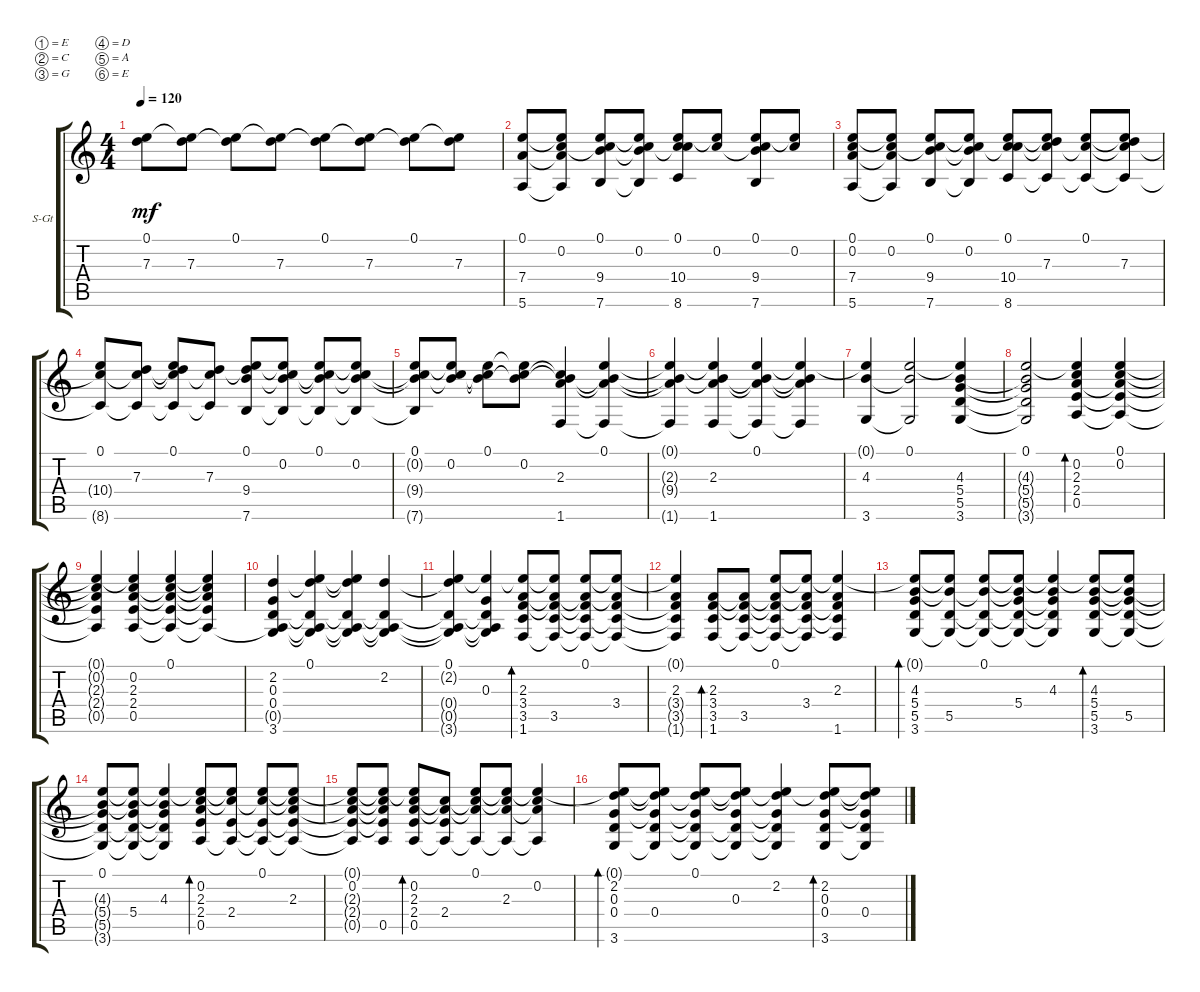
\defaultSystemsLayout 4
\bracketExtendMode groupsimilarinstruments
\firstSystemTrackNameOrientation horizontal
\otherSystemsTrackNameOrientation horizontal
\track ("Steel Guitar" "S-Gt") {instrument acousticguitarsteel}
\staff {score tabs}
\tuning (E4 C4 G3 D3 A2 E2)
\ts (4 4)
\tempo 120
\clef g2
\ks c
(0.1 7.3{t}).8{dy mf} (0.1{t} 7.3).8 (0.1 7.3{t}).8 (0.1{t} 7.3).8 (0.1 7.3{t}).8 (0.1{t} 7.3).8 (0.1 7.3{t}).8 (0.1{t} 7.3).8 |
(0.1 5.6 7.4).8 (0.2 7.4{t} 5.6{t} 0.1{t}).8 (0.1 9.4 7.6 0.2{t}).8 (0.2 9.4{t} 7.6{t} 0.1{t}).8 (0.1 10.4 8.6 0.2{t}).8 (0.2 0.1{t}).8 (0.1 0.2{t} 9.4 7.6).8 (0.2 0.1{t}).8 |
(0.1 5.6 7.4 0.2).8 (0.2 7.4{t} 5.6{t} 0.1{t}).8 (0.1 9.4 7.6 0.2{t}).8 (0.2 9.4{t} 7.6{t} 0.1{t}).8 (0.1 10.4 8.6 0.2{t}).8 (10.4{t} 8.6{t} 0.1{t} 7.3).8 (0.1 10.4{t} 8.6{t}).8 (10.4{t} 8.6{t} 0.1{t} 7.3).8 |
(0.1 10.4{t} 8.6{t}).8 (7.3 10.4{t} 8.6{t}).8 (0.1 10.4{t} 8.6{t} 7.3{t}).8 (7.3 10.4{t} 8.6{t}).8 (7.6 9.4 7.3{t} 0.1).8 (0.2 0.1{t} 9.4{t} 7.6{t}).8 (0.1 0.2{t} 9.4{t} 7.6{t}).8 (0.2 0.1{t} 9.4{t} 7.6{t}).8 |
(0.1 0.2{t} 9.4{t} 7.6{t}).8 (0.2 0.1{t} 9.4{t}).8 (0.1 0.2{t} 9.4{t}).8 (0.2 0.1{t} 9.4{t}).8 (0.2{t} 2.3 1.6 9.4{t}).4 (0.1 2.3{t} 1.6{t} 9.4{t}).4 |
(0.1{t} 2.3{t} 1.6{t} 9.4{t}).4 (2.3 1.6 0.1{t} 9.4{t}).4 (0.1 1.6{t} 9.4{t} 2.3{t}).4 (0.1{t} 1.6{t} 9.4{t} 2.3{t}).4 |
(3.6 4.3 0.1{t}).4 (0.1 4.3{t} 3.6{t}).2 (4.3 3.6 5.5 5.4 0.1{t}).4 |
(0.1 4.3{t} 5.4{t} 5.5{t} 3.6{t}).2 (0.1{t} 0.2 2.3 2.4 0.5).4{bd 120} (0.1 0.2 2.3{t} 2.4{t} 0.5{t}).4 |
(0.1{t} 0.2{t} 2.3{t} 2.4{t} 0.5{t}).4 (0.2 2.3 2.4 0.5 0.1{t}).4 (0.1 2.3{t} 0.2{t} 2.4{t} 0.5{t}).4 (0.1{t} 2.3{t} 0.2{t} 2.4{t} 0.5{t}).4 |
(3.6 2.2 0.3 0.4 0.5{t}).4 (0.1 2.2{t} 0.4{t} 0.5{t} 3.6{t}).4 (0.1{t} 2.2{t} 0.4{t} 0.5{t} 3.6{t}).4 (2.2 0.4{t} 0.5{t} 3.6{t}).4 |
(0.1 2.2{t} 0.4{t} 0.5{t} 3.6{t}).4 (0.1{t} 0.4{t} 0.5{t} 3.6{t} 0.3).4 (1.6 3.5 3.4 2.3 0.1{t}).8{bd 114} (3.5 0.1{t} 2.3{t} 3.4{t} 1.6{t}).8 (0.1 2.3{t} 3.4{t} 1.6{t} 3.5{t}).8 (3.4 0.1{t} 2.3{t} 1.6{t} 3.5{t}).8 |
(2.3 0.1{t} 1.6{t} 3.5{t} 3.4{t}).4 (1.6 3.5 3.4 2.3).8{bd 120} (3.5 2.3{t} 3.4{t} 1.6{t}).8 (0.1 2.3{t} 3.4{t} 1.6{t} 3.5{t}).8 (3.4 2.3{t} 1.6{t} 0.1{t} 3.5{t}).8 (2.3 1.6 0.1{t} 3.4{t} 3.5{t}).4 |
(3.6 5.5 5.4 4.3 0.1{t}).8{bd 114} (5.5 0.1{t} 3.6{t} 4.3{t}).8 (0.1 3.6{t} 5.5{t} 4.3{t}).8 (5.4 3.6{t} 5.5{t} 4.3{t} 0.1{t}).8 (4.3 3.6{t} 5.5{t} 5.4{t} 0.1{t}).4 (3.6 5.5 5.4 4.3 0.1{t}).8{bd 114} (5.5 0.1{t} 3.6{t} 5.4{t} 4.3{t}).8 |
(0.1 3.6{t} 5.5{t} 5.4{t} 4.3{t}).8 (5.4 3.6{t} 5.5{t} 4.3{t} 0.1{t}).8 (4.3 3.6{t} 5.5{t} 0.1{t} 5.4{t}).4 (0.2 2.3 2.4 0.5 0.1{t}).8{bd 114} (2.4 0.1{t} 0.5{t} 0.2{t}).8 (0.1 0.5{t} 2.4{t} 0.2{t}).8 (2.3 0.1{t} 0.5{t} 2.4{t} 0.2{t}).8 |
(0.2 0.1{t} 0.5{t} 2.4{t} 2.3{t}).8 (0.5 0.1{t} 2.4{t} 2.3{t} 0.2{t}).8 (0.5 2.4 2.3 0.2 0.1{t}).8{bd 114} (2.4 0.5{t} 2.3{t} 0.2{t}).8 (0.1 0.5{t} 2.3{t} 0.2{t}).8 (2.3 0.1{t} 0.5{t} 0.2{t}).8 (0.2 0.1{t} 0.5{t} 2.3{t}).4 |
(2.2 0.3 0.4 3.6 0.1{t}).8{bd 114} (0.4 0.1{t} 3.6{t} 0.3{t} 2.2{t}).8 (0.1 3.6{t} 0.4{t} 0.3{t} 2.2{t}).8 (0.3 0.1{t} 3.6{t} 0.4{t} 2.2{t}).8 (2.2 0.1{t} 3.6{t} 0.4{t} 0.3{t}).4 (3.6 2.2 0.3 0.4 0.1{t}).8{bd 114} (0.4 0.1{t} 3.6{t} 0.3{t} 2.2{t}).8
